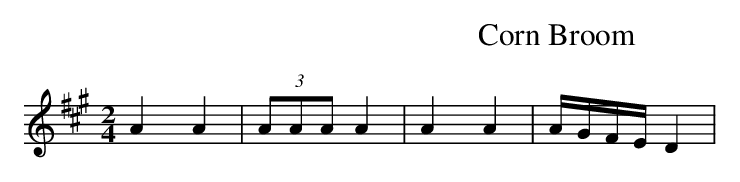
X:1
T:Corn Broom
M:2/4
L:1/8
K:A
A2A2|(3AAA A2|A2A2|A/G/F/E/ D2|
